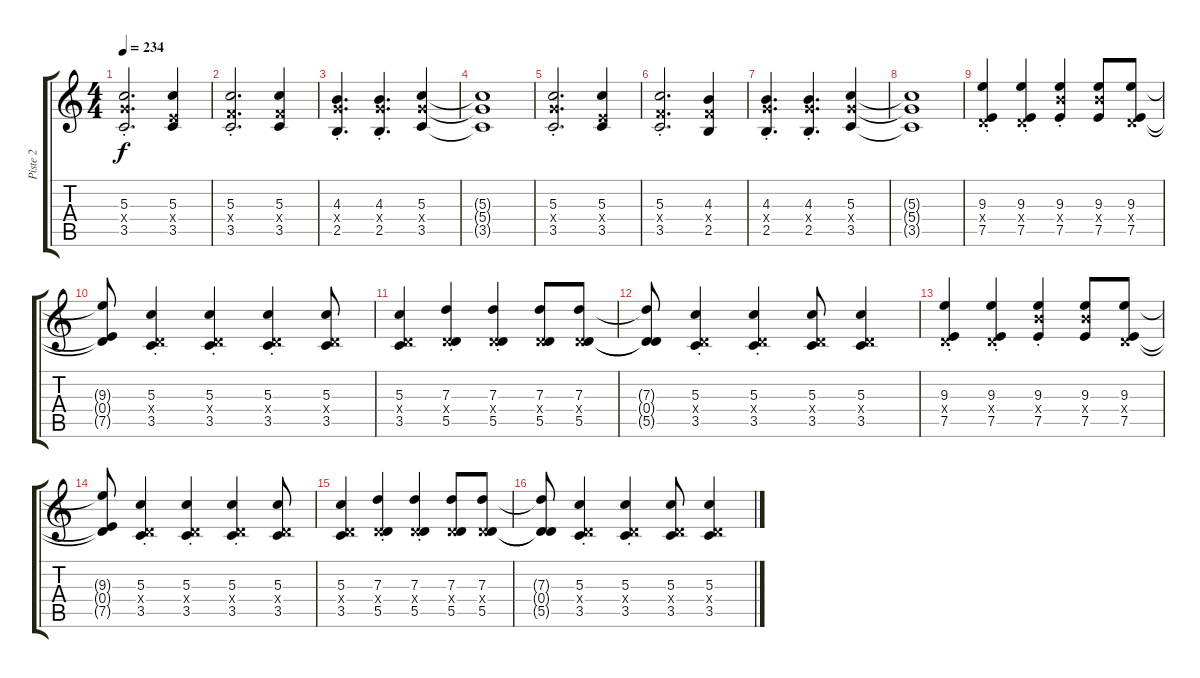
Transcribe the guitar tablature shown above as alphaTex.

\track ("Piste 2" "Piste 2") {instrument distortionguitar}
\staff {score tabs}
\tuning (E4 B3 G3 D3 A2 E2) {hide}
\ts (4 4)
\tempo 234
\clef g2
\ks c
(5.3{st} 5.4{st x} 3.5{st}).2{d dy f volume 7} (5.3 2.4{x} 3.5).4 |
(5.3{st} 3.4{st x} 3.5{st}).2{d} (5.3 3.4{x} 3.5).4 |
(4.3{st} 5.4{st x} 2.5{st}).4{d} (4.3{st} 5.4{st x} 2.5{st}).4{d} (5.3 5.4{x} 3.5).4 |
(5.3{t} 5.4{t} 3.5{t}).1 |
(5.3{st} 5.4{st x} 3.5{st}).2{d} (5.3 2.4{x} 3.5).4 |
(5.3{st} 3.4{st x} 3.5{st}).2{d} (4.3 3.4{x} 2.5).4 |
(4.3{st} 5.4{st x} 2.5{st}).4{d} (4.3{st} 5.4{st x} 2.5{st}).4{d} (5.3 5.4{x} 3.5).4 |
(5.3{t} 5.4{t} 3.5{t}).1 |
(9.3{st} 0.4{x} 7.5{st}).4 (9.3{st} 0.4{x} 7.5{st}).4 (9.3{st} 9.4{x} 7.5{st}).4 (9.3 9.4{x} 7.5).8 (9.3 0.4{x} 7.5).8 |
(9.3{t} 0.4{t} 7.5{t}).8 (5.3{st} 0.4{x} 3.5{st}).4 (5.3{st} 0.4{x} 3.5{st}).4 (5.3{st} 0.4{x} 3.5{st}).4 (5.3 0.4{x} 3.5).8 |
(5.3 0.4{x} 3.5).4 (7.3{st} 0.4{x} 5.5{st}).4 (7.3{st} 0.4{x} 5.5{st}).4 (7.3 0.4{x} 5.5).8 (7.3 0.4{x} 5.5).8 |
(7.3{t} 0.4{t} 5.5{t}).8 (5.3{st} 0.4{x} 3.5{st}).4 (5.3{st} 0.4{x} 3.5{st}).4 (5.3 0.4{x} 3.5).8 (5.3 0.4{x} 3.5).4 |
(9.3{st} 0.4{x} 7.5{st}).4 (9.3{st} 0.4{x} 7.5{st}).4 (9.3{st} 9.4{x} 7.5{st}).4 (9.3 9.4{x} 7.5).8 (9.3 0.4{x} 7.5).8 |
(9.3{t} 0.4{t} 7.5{t}).8 (5.3{st} 0.4{x} 3.5{st}).4 (5.3{st} 0.4{x} 3.5{st}).4 (5.3{st} 0.4{x} 3.5{st}).4 (5.3 0.4{x} 3.5).8 |
(5.3 0.4{x} 3.5).4 (7.3{st} 0.4{x} 5.5{st}).4 (7.3{st} 0.4{x} 5.5{st}).4 (7.3 0.4{x} 5.5).8 (7.3 0.4{x} 5.5).8 |
(7.3{t} 0.4{t} 5.5{t}).8 (5.3{st} 0.4{x} 3.5{st}).4 (5.3{st} 0.4{x} 3.5{st}).4 (5.3 0.4{x} 3.5).8 (5.3 0.4{x} 3.5).4
